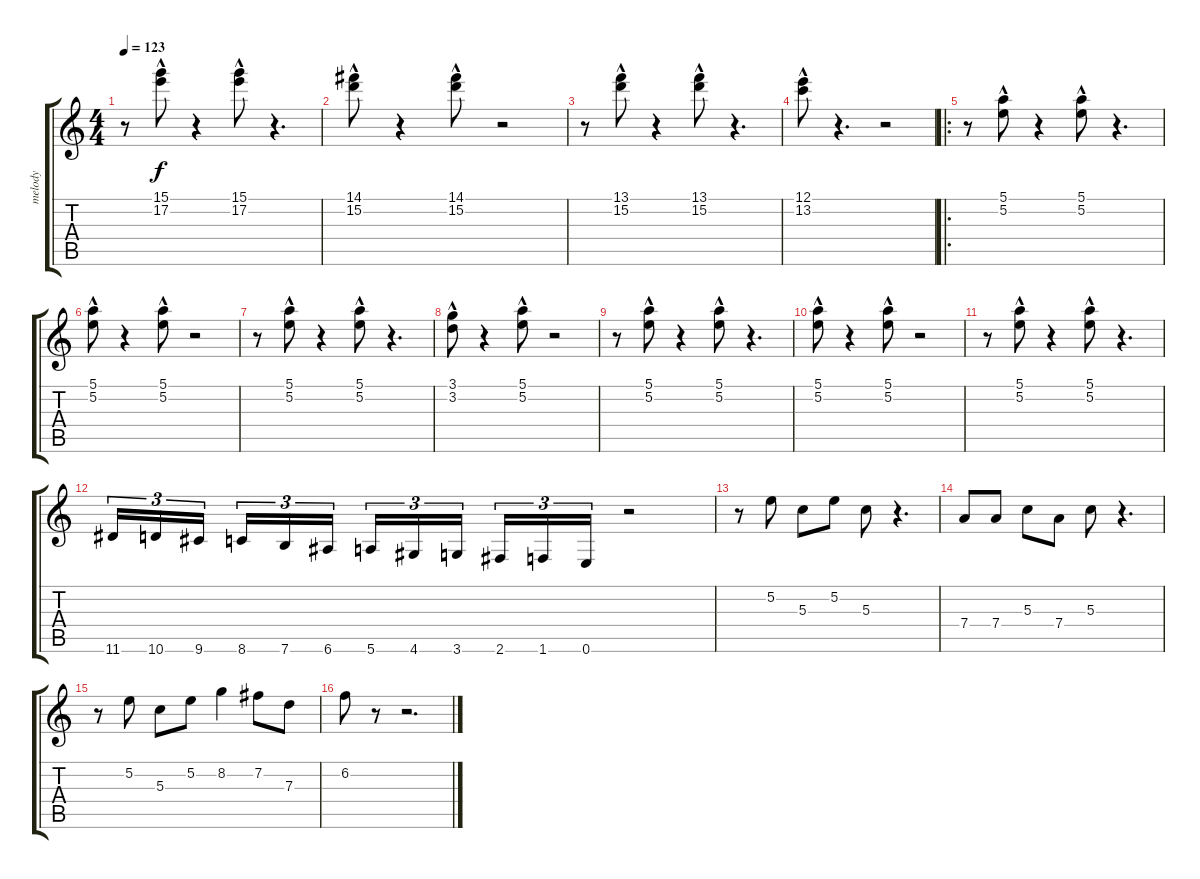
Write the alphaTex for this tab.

\track ("melody" "melody") {instrument electricguitarjazz}
\staff {score tabs}
\tuning (E4 B3 G3 D3 A2 E2) {hide}
\ts (4 4)
\tempo 123
\clef g2
\ks c
r.8{dy f instrument mutedtrumpet} (15.1{hac} 17.2{hac}).8 r.4 (15.1{hac} 17.2{hac}).8 r.4{d} |
(14.1{hac} 15.2{hac}).8 r.4 (14.1{hac} 15.2{hac}).8 r.2 |
r.8 (13.1{hac} 15.2{hac}).8 r.4 (13.1{hac} 15.2{hac}).8 r.4{d} |
(12.1{hac} 13.2{hac}).8 r.4{d} r.2 |
\ro
r.8{instrument overdrivenguitar} (5.1{hac} 5.2{hac}).8 r.4 (5.1{hac} 5.2{hac}).8 r.4{d} |
(5.1{hac} 5.2{hac}).8 r.4 (5.1{hac} 5.2{hac}).8 r.2 |
r.8 (5.1{hac} 5.2{hac}).8 r.4 (5.1{hac} 5.2{hac}).8 r.4{d} |
(3.1{hac} 3.2{hac}).8 r.4 (5.1{hac} 5.2{hac}).8 r.2 |
r.8 (5.1{hac} 5.2{hac}).8 r.4 (5.1{hac} 5.2{hac}).8 r.4{d} |
(5.1{hac} 5.2{hac}).8 r.4 (5.1{hac} 5.2{hac}).8 r.2 |
r.8 (5.1{hac} 5.2{hac}).8 r.4 (5.1{hac} 5.2{hac}).8 r.4{d} |
11.6.16{tu (3 2) instrument distortionguitar} 10.6.16{tu (3 2)} 9.6.16{tu (3 2)} 8.6.16{tu (3 2)} 7.6.16{tu (3 2)} 6.6.16{tu (3 2)} 5.6.16{tu (3 2)} 4.6.16{tu (3 2)} 3.6.16{tu (3 2)} 2.6.16{tu (3 2)} 1.6.16{tu (3 2)} 0.6.16{tu (3 2)} r.2 |
r.8{instrument lead1square} 5.2.8 5.3.8 5.2.8 5.3.8 r.4{d} |
7.4.8 7.4.8 5.3.8 7.4.8 5.3.8 r.4{d} |
r.8 5.2.8 5.3.8 5.2.8 8.2.4 7.2.8 7.3.8 |
6.2.8 r.8 r.2{d}
